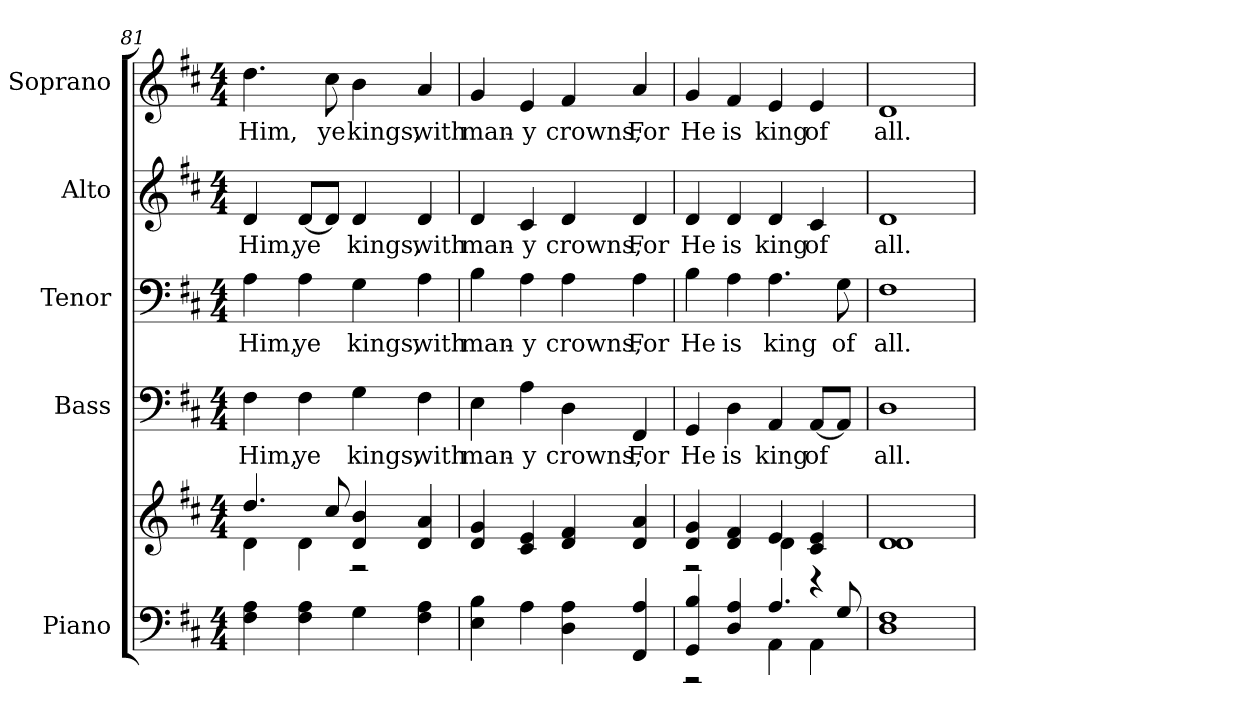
**kern	**kern	**kern	**text	**kern	**text	**kern	**text	**kern	**text
*part5	*part5	*part4	*part4	*part3	*part3	*part2	*part2	*part1	*part1
*staff6	*staff5	*staff4	*staff4	*staff3	*staff3	*staff2	*staff2	*staff1	*staff1
*I"Piano	*	*I"Bass	*	*I"Tenor	*	*I"Alto	*	*I"Soprano	*
*I'Pno.	*	*I'B.	*	*I'T.	*	*I'A.	*	*I'S.	*
!!LO:PB:g=z
*clefF4	*clefG2	*clefF4	*	*clefF4	*	*clefG2	*	*clefG2	*
*k[f#c#]	*k[f#c#]	*k[f#c#]	*	*k[f#c#]	*	*k[f#c#]	*	*k[f#c#]	*
*D:	*D:	*D:	*	*D:	*	*D:	*	*D:	*
*M4/4	*M4/4	*M4/4	*	*M4/4	*	*M4/4	*	*M4/4	*
=81	=81	=81	=81	=81	=81	=81	=81	=81	=81
*	*^	*	*	*	*	*	*	*	*
!	!	!	!	!LO:LY:b:color=#000000	!	!	!	!	!	!
!	!	!	!	!	!	!LO:LY:b:color=#000000	!	!	!	!
!	!	!	!	!	!	!	!	!LO:LY:b:color=#000000	!	!
!	!	!	!	!	!	!	!	!	!	!LO:LY:b:color=#000000
4F#i\ 4Ai	4.ddi/	4di\	4F#i\	Him,	4Ai\	Him,	4di/	Him,	4.ddi\	Him,
!	!	!	!	!LO:LY:b:color=#000000	!	!	!	!	!	!
!	!	!	!	!	!	!LO:LY:b:color=#000000	!	!	!	!
!	!	!	!	!	!	!	!	!LO:LY:b:color=#000000	!	!
4F#i\ 4Ai	.	4di\	4F#i\	ye	4Ai\	ye	[<8di/L	ye	.	.
!	!	!	!	!	!	!	!	!	!	!LO:LY:b:color=#000000
.	8cc#i/	.	.	.	.	.	8di/J]	.	8cc#i\	ye
!	!	!	!	!LO:LY:b:color=#000000	!	!	!	!	!	!
!	!	!	!	!	!	!LO:LY:b:color=#000000	!	!	!	!
!	!	!	!	!	!	!	!	!LO:LY:b:color=#000000	!	!
!	!	!	!	!	!	!	!	!	!	!LO:LY:b:color=#000000
4Gi\	4di/ 4bi	2r	4Gi\	kings,	4Gi\	kings,	4di/	kings,	4bi\	kings,
!	!	!	!	!LO:LY:b:color=#000000	!	!	!	!	!	!
!	!	!	!	!	!	!LO:LY:b:color=#000000	!	!	!	!
!	!	!	!	!	!	!	!	!LO:LY:b:color=#000000	!	!
!	!	!	!	!	!	!	!	!	!	!LO:LY:b:color=#000000
4F#i\ 4Ai	4di/ 4ai	.	4F#i\	with	4Ai\	with	4di/	with	4ai/	with
*	*v	*v	*	*	*	*	*	*	*	*
=82	=82	=82	=82	=82	=82	=82	=82	=82	=82
!	!	!	!LO:LY:b:color=#000000	!	!	!	!	!	!
!	!	!	!	!	!LO:LY:b:color=#000000	!	!	!	!
!	!	!	!	!	!	!	!LO:LY:b:color=#000000	!	!
!	!	!	!	!	!	!	!	!	!LO:LY:b:color=#000000
4Ei\ 4Bi	4di/ 4gi	4Ei\	man-	4Bi\	man-	4di/	man-	4gi/	man-
!	!	!	!LO:LY:b:color=#000000	!	!	!	!	!	!
!	!	!	!	!	!LO:LY:b:color=#000000	!	!	!	!
!	!	!	!	!	!	!	!LO:LY:b:color=#000000	!	!
!	!	!	!	!	!	!	!	!	!LO:LY:b:color=#000000
4Ai\	4c#i/ 4ei	4Ai\	-y	4Ai\	-y	4c#i/	-y	4ei/	-y
!	!	!	!LO:LY:b:color=#000000	!	!	!	!	!	!
!	!	!	!	!	!LO:LY:b:color=#000000	!	!	!	!
!	!	!	!	!	!	!	!LO:LY:b:color=#000000	!	!
!	!	!	!	!	!	!	!	!	!LO:LY:b:color=#000000
4Di\ 4Ai	4di/ 4f#i	4Di\	crowns,	4Ai\	crowns,	4di/	crowns,	4f#i/	crowns,
!	!	!	!LO:LY:b:color=#000000	!	!	!	!	!	!
!	!	!	!	!	!LO:LY:b:color=#000000	!	!	!	!
!	!	!	!	!	!	!	!LO:LY:b:color=#000000	!	!
!	!	!	!	!	!	!	!	!	!LO:LY:b:color=#000000
4FF#i/ 4Ai	4di/ 4ai	4FF#i/	For	4Ai\	For	4di/	For	4ai/	For
!!LO:PB:g=z
=83	=83	=83	=83	=83	=83	=83	=83	=83	=83
*^	*^	*	*	*	*	*	*	*	*
!	!	!	!	!	!LO:LY:b:color=#000000	!	!	!	!	!	!
!	!	!	!	!	!	!	!LO:LY:b:color=#000000	!	!	!	!
!	!	!	!	!	!	!	!	!	!LO:LY:b:color=#000000	!	!
!	!	!	!	!	!	!	!	!	!	!	!LO:LY:b:color=#000000
4GGi/ 4Bi	2r	4di/ 4gi	2r	4GGi/	He	4Bi\	He	4di/	He	4gi/	He
!	!	!	!	!	!LO:LY:b:color=#000000	!	!	!	!	!	!
!	!	!	!	!	!	!	!LO:LY:b:color=#000000	!	!	!	!
!	!	!	!	!	!	!	!	!	!LO:LY:b:color=#000000	!	!
!	!	!	!	!	!	!	!	!	!	!	!LO:LY:b:color=#000000
4Di/ 4Ai	.	4di/ 4f#i	.	4Di\	is	4Ai\	is	4di/	is	4f#i/	is
!	!	!	!	!	!LO:LY:b:color=#000000	!	!	!	!	!	!
!	!	!	!	!	!	!	!LO:LY:b:color=#000000	!	!	!	!
!	!	!	!	!	!	!	!	!	!LO:LY:b:color=#000000	!	!
!	!	!	!	!	!	!	!	!	!	!	!LO:LY:b:color=#000000
4.Ai/	4AAi\	4ei/	4di\	4AAi/	king	4.Ai\	king	4di/	king	4ei/	king
!	!	!	!	!	!LO:LY:b:color=#000000	!	!	!	!	!	!
!	!	!	!	!	!	!	!	!	!LO:LY:b:color=#000000	!	!
!	!	!	!	!	!	!	!	!	!	!	!LO:LY:b:color=#000000
.	4AAi\	4c#i/ 4ei	4r	[<8AAi/L	of	.	.	4c#i/	of	4ei/	of
!	!	!	!	!	!	!	!LO:LY:b:color=#000000	!	!	!	!
8Gi/	.	.	.	8AAi/J]	.	8Gi\	of	.	.	.	.
*v	*v	*	*	*	*	*	*	*	*	*	*
*	*v	*v	*	*	*	*	*	*	*	*
=84	=84	=84	=84	=84	=84	=84	=84	=84	=84
!	!	!	!LO:LY:b:color=#000000	!	!	!	!	!	!
!	!	!	!	!	!LO:LY:b:color=#000000	!	!	!	!
!	!	!	!	!	!	!	!LO:LY:b:color=#000000	!	!
!	!	!	!	!	!	!	!	!	!LO:LY:b:color=#000000
1Di 1F#i	1di 1di	1Di	all.	1F#i	all.	1di	all.	1di	all.
=	=	=	=	=	=	=	=	=	=
*-	*-	*-	*-	*-	*-	*-	*-	*-	*-
